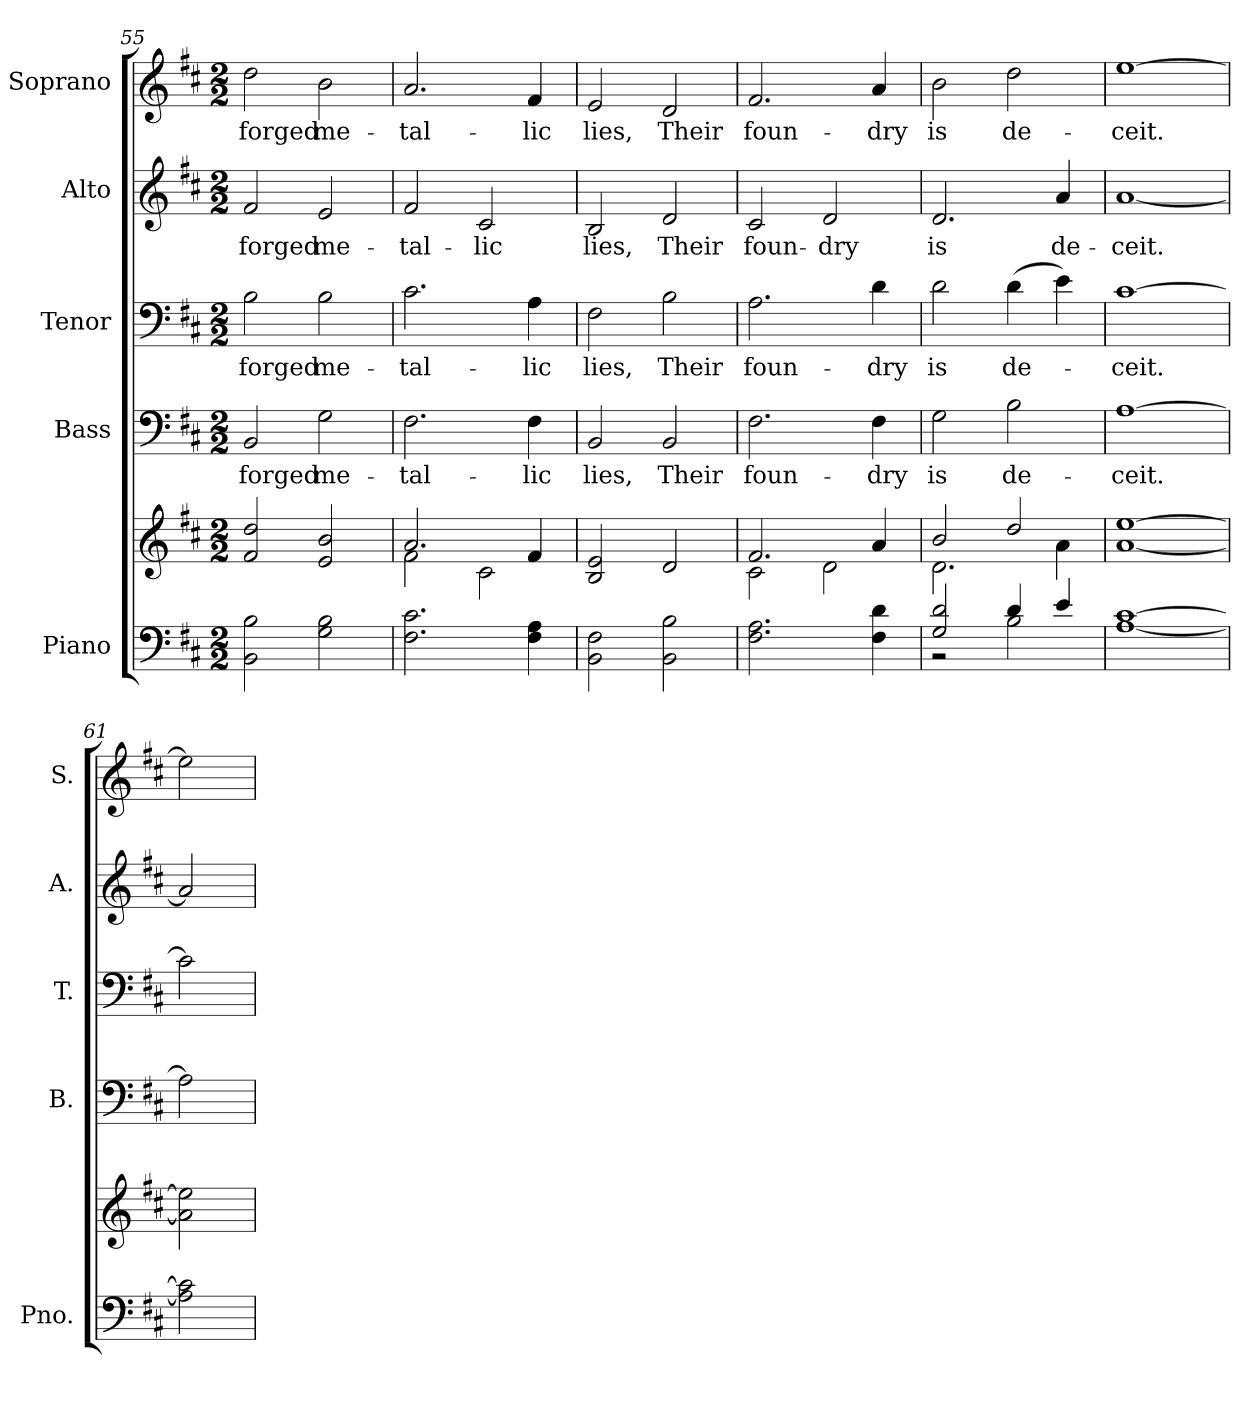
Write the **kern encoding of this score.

**kern	**kern	**kern	**text	**kern	**text	**kern	**text	**kern	**text
*part5	*part5	*part4	*part4	*part3	*part3	*part2	*part2	*part1	*part1
*staff6	*staff5	*staff4	*staff4	*staff3	*staff3	*staff2	*staff2	*staff1	*staff1
*I"Piano	*	*I"Bass	*	*I"Tenor	*	*I"Alto	*	*I"Soprano	*
*I'Pno.	*	*I'B.	*	*I'T.	*	*I'A.	*	*I'S.	*
*clefF4	*clefG2	*clefF4	*	*clefF4	*	*clefG2	*	*clefG2	*
*k[f#c#]	*k[f#c#]	*k[f#c#]	*	*k[f#c#]	*	*k[f#c#]	*	*k[f#c#]	*
*D:	*D:	*D:	*	*D:	*	*D:	*	*D:	*
*M2/2	*M2/2	*M2/2	*	*M2/2	*	*M2/2	*	*M2/2	*
=55	=55	=55	=55	=55	=55	=55	=55	=55	=55
!	!	!	!LO:LY:b:color=#000000	!	!	!	!	!	!
!	!	!	!	!	!LO:LY:b:color=#000000	!	!	!	!
!	!	!	!	!	!	!	!LO:LY:b:color=#000000	!	!
!	!	!	!	!	!	!	!	!	!LO:LY:b:color=#000000
2BBi\ 2Bi	2f#i/ 2ddi	2BBi/	forged	2Bi\	forged	2f#i/	forged	2ddi\	forged
!	!	!	!LO:LY:b:color=#000000	!	!	!	!	!	!
!	!	!	!	!	!LO:LY:b:color=#000000	!	!	!	!
!	!	!	!	!	!	!	!LO:LY:b:color=#000000	!	!
!	!	!	!	!	!	!	!	!	!LO:LY:b:color=#000000
2Gi\ 2Bi	2ei/ 2bi	2Gi\	me-	2Bi\	me-	2ei/	me-	2bi\	me-
=56	=56	=56	=56	=56	=56	=56	=56	=56	=56
*	*^	*	*	*	*	*	*	*	*
!	!	!	!	!LO:LY:b:color=#000000	!	!	!	!	!	!
!	!	!	!	!	!	!LO:LY:b:color=#000000	!	!	!	!
!	!	!	!	!	!	!	!	!LO:LY:b:color=#000000	!	!
!	!	!	!	!	!	!	!	!	!	!LO:LY:b:color=#000000
2.F#i\ 2.c#i	2.ai/	2f#i\	2.F#i\	-tal-	2.c#i\	-tal-	2f#i/	-tal-	2.ai/	-tal-
!	!	!	!	!	!	!	!	!LO:LY:b:color=#000000	!	!
.	.	2c#i\	.	.	.	.	2c#i/	-lic	.	.
!	!	!	!	!LO:LY:b:color=#000000	!	!	!	!	!	!
!	!	!	!	!	!	!LO:LY:b:color=#000000	!	!	!	!
!	!	!	!	!	!	!	!	!	!	!LO:LY:b:color=#000000
4F#i\ 4Ai	4f#i/	.	4F#i\	-lic	4Ai\	-lic	.	.	4f#i/	-lic
*	*v	*v	*	*	*	*	*	*	*	*
=57	=57	=57	=57	=57	=57	=57	=57	=57	=57
!	!	!	!LO:LY:b:color=#000000	!	!	!	!	!	!
!	!	!	!	!	!LO:LY:b:color=#000000	!	!	!	!
!	!	!	!	!	!	!	!LO:LY:b:color=#000000	!	!
!	!	!	!	!	!	!	!	!	!LO:LY:b:color=#000000
2BBi\ 2F#i	2Bi/ 2ei	2BBi/	lies,	2F#i\	lies,	2Bi/	lies,	2ei/	lies,
!	!	!	!LO:LY:b:color=#000000	!	!	!	!	!	!
!	!	!	!	!	!LO:LY:b:color=#000000	!	!	!	!
!	!	!	!	!	!	!	!LO:LY:b:color=#000000	!	!
!	!	!	!	!	!	!	!	!	!LO:LY:b:color=#000000
2BBi\ 2Bi	2di/	2BBi/	Their	2Bi\	Their	2di/	Their	2di/	Their
=58	=58	=58	=58	=58	=58	=58	=58	=58	=58
*	*^	*	*	*	*	*	*	*	*
!	!	!	!	!LO:LY:b:color=#000000	!	!	!	!	!	!
!	!	!	!	!	!	!LO:LY:b:color=#000000	!	!	!	!
!	!	!	!	!	!	!	!	!LO:LY:b:color=#000000	!	!
!	!	!	!	!	!	!	!	!	!	!LO:LY:b:color=#000000
2.F#i\ 2.Ai	2.f#i/	2c#i\	2.F#i\	foun-	2.Ai\	foun-	2c#i/	foun-	2.f#i/	foun-
!	!	!	!	!	!	!	!	!LO:LY:b:color=#000000	!	!
.	.	2di\	.	.	.	.	2di/	-dry	.	.
!	!	!	!	!LO:LY:b:color=#000000	!	!	!	!	!	!
!	!	!	!	!	!	!LO:LY:b:color=#000000	!	!	!	!
!	!	!	!	!	!	!	!	!	!	!LO:LY:b:color=#000000
4F#i\ 4di	4ai/	.	4F#i\	-dry	4di\	-dry	.	.	4ai/	-dry
!!LO:PB:g=z
=59	=59	=59	=59	=59	=59	=59	=59	=59	=59	=59
*^	*	*	*	*	*	*	*	*	*	*
!	!	!	!	!	!LO:LY:b:color=#000000	!	!	!	!	!	!
!	!	!	!	!	!	!	!LO:LY:b:color=#000000	!	!	!	!
!	!	!	!	!	!	!	!	!	!LO:LY:b:color=#000000	!	!
!	!	!	!	!	!	!	!	!	!	!	!LO:LY:b:color=#000000
2Gi/ 2di	2r	2bi/	2.di\	2Gi\	is	2di\	is	2.di/	is	2bi\	is
!	!	!	!	!	!LO:LY:b:color=#000000	!	!	!	!	!	!
!	!	!	!	!	!	!	!LO:LY:b:color=#000000	!	!	!	!
!	!	!	!	!	!	!	!	!	!	!	!LO:LY:b:color=#000000
4di/	2Bi\	2ddi/	.	2Bi\	de-	(4di\	de-	.	.	2ddi\	de-
!	!	!	!	!	!	!	!	!	!LO:LY:b:color=#000000	!	!
4ei/	.	.	4ai\	.	.	4ei\)	.	4ai/	de-	.	.
*v	*v	*	*	*	*	*	*	*	*	*	*
*	*v	*v	*	*	*	*	*	*	*	*
=60	=60	=60	=60	=60	=60	=60	=60	=60	=60
*	*^	*	*	*	*	*	*	*	*
!	!	!	!	!LO:LY:b:color=#000000	!	!	!	!	!	!
*	*v	*v	*	*	*	*	*	*	*	*
*	*^	*	*	*	*	*	*	*	*
!	!	!	!	!	!	!LO:LY:b:color=#000000	!	!	!	!
*	*v	*v	*	*	*	*	*	*	*	*
*	*^	*	*	*	*	*	*	*	*
!	!	!	!	!	!	!	!	!LO:LY:b:color=#000000	!	!
*	*v	*v	*	*	*	*	*	*	*	*
*	*^	*	*	*	*	*	*	*	*
!	!	!	!	!	!	!	!	!	!	!LO:LY:b:color=#000000
*	*v	*v	*	*	*	*	*	*	*	*
[1Ai [1c#i	[1ai [1eei	[1Ai	-ceit.	[1c#i	-ceit.	[1ai	-ceit.	[1eei	-ceit.
=61	=61	=61	=61	=61	=61	=61	=61	=61	=61
2Ai] 2c#i]	2ai] 2eei]	2Ai]	.	2c#i]	.	2ai]	.	2eei]	.
=	=	=	=	=	=	=	=	=	=
*-	*-	*-	*-	*-	*-	*-	*-	*-	*-
